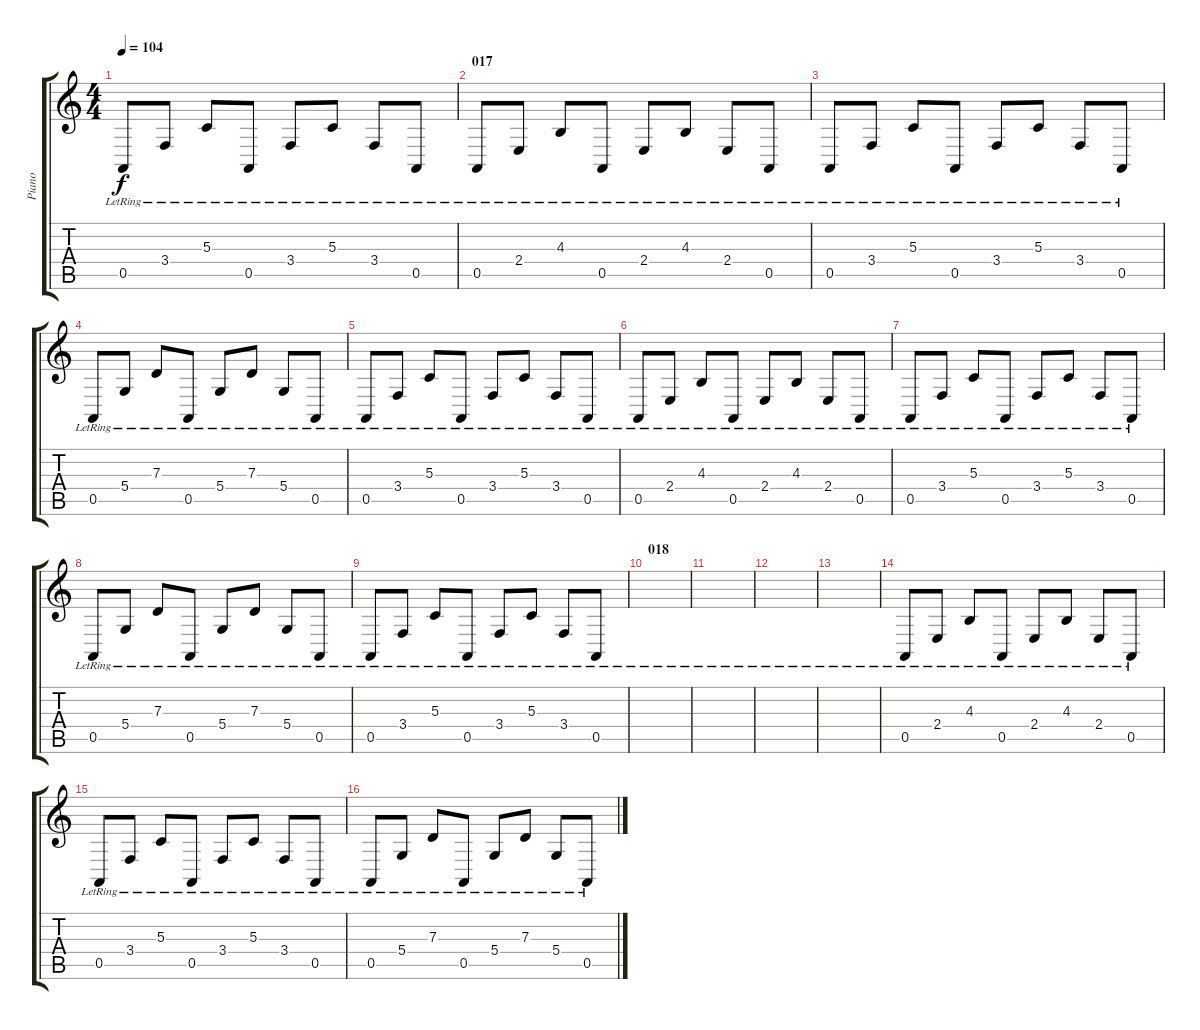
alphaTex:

\track ("Piano" "Piano") {instrument acousticgrandpiano}
\staff {score tabs}
\tuning (E4 B3 G3 D3 A2 E2) {hide}
\ts (4 4)
\tempo 104
\clef g2
\ks c
0.5{lr}.8{dy f} 3.4{lr}.8 5.3{lr}.8 0.5{lr}.8 3.4{lr}.8 5.3{lr}.8 3.4{lr}.8 0.5{lr}.8 |
\section ("" "017")
0.5{lr}.8 2.4{lr}.8 4.3{lr}.8 0.5{lr}.8 2.4{lr}.8 4.3{lr}.8 2.4{lr}.8 0.5{lr}.8 |
0.5{lr}.8 3.4{lr}.8 5.3{lr}.8 0.5{lr}.8 3.4{lr}.8 5.3{lr}.8 3.4{lr}.8 0.5{lr}.8 |
0.5{lr}.8 5.4{lr}.8 7.3{lr}.8 0.5{lr}.8 5.4{lr}.8 7.3{lr}.8 5.4{lr}.8 0.5{lr}.8 |
0.5{lr}.8 3.4{lr}.8 5.3{lr}.8 0.5{lr}.8 3.4{lr}.8 5.3{lr}.8 3.4{lr}.8 0.5{lr}.8 |
0.5{lr}.8 2.4{lr}.8 4.3{lr}.8 0.5{lr}.8 2.4{lr}.8 4.3{lr}.8 2.4{lr}.8 0.5{lr}.8 |
0.5{lr}.8 3.4{lr}.8 5.3{lr}.8 0.5{lr}.8 3.4{lr}.8 5.3{lr}.8 3.4{lr}.8 0.5{lr}.8 |
0.5{lr}.8 5.4{lr}.8 7.3{lr}.8 0.5{lr}.8 5.4{lr}.8 7.3{lr}.8 5.4{lr}.8 0.5{lr}.8 |
0.5{lr}.8 3.4{lr}.8 5.3{lr}.8 0.5{lr}.8 3.4{lr}.8 5.3{lr}.8 3.4{lr}.8 0.5{lr}.8 |
\section ("" "018")
|
|
|
|
0.5{lr}.8 2.4{lr}.8 4.3{lr}.8 0.5{lr}.8 2.4{lr}.8 4.3{lr}.8 2.4{lr}.8 0.5{lr}.8 |
0.5{lr}.8 3.4{lr}.8 5.3{lr}.8 0.5{lr}.8 3.4{lr}.8 5.3{lr}.8 3.4{lr}.8 0.5{lr}.8 |
0.5{lr}.8 5.4{lr}.8 7.3{lr}.8 0.5{lr}.8 5.4{lr}.8 7.3{lr}.8 5.4{lr}.8 0.5{lr}.8
